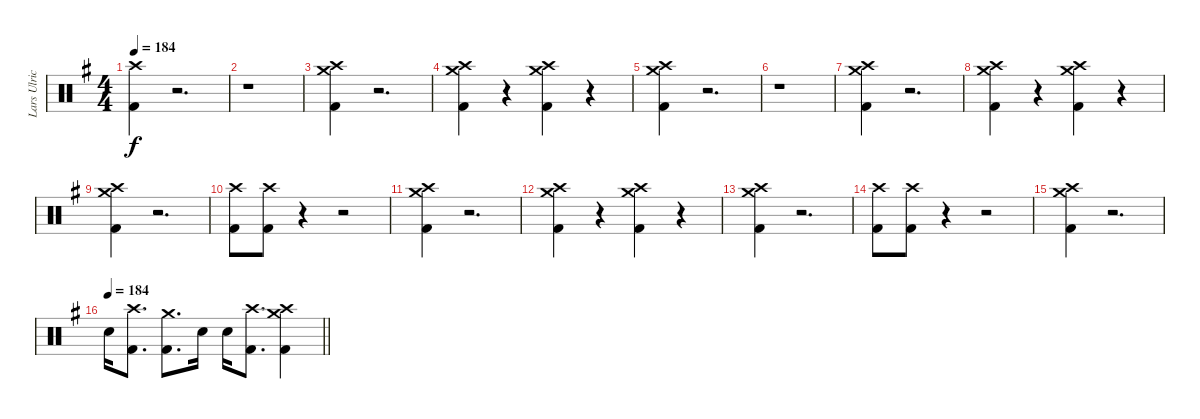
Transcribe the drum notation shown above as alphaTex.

\track ("Lars Ulrich" "Lars Ulric") {instrument percussion}
\staff {score}
\articulation defaults
\ts (4 4)
\tempo 184
\clef neutral
\ks eminor
("Crash high (hit)" "Kick (hit) 2").4{dy f} r.2{d} |
r.1 |
("Crash high (hit)" "Crash medium (hit)" "Kick (hit) 2").4 r.2{d} |
("Crash high (hit)" "Crash medium (hit)" "Kick (hit) 2").4 r.4 ("Crash high (hit)" "Crash medium (hit)" "Kick (hit) 2").4 r.4 |
("Crash high (hit)" "Crash medium (hit)" "Kick (hit) 2").4 r.2{d} |
r.1 |
("Crash high (hit)" "Crash medium (hit)" "Kick (hit) 2").4 r.2{d} |
("Crash high (hit)" "Crash medium (hit)" "Kick (hit) 2").4 r.4 ("Crash high (hit)" "Crash medium (hit)" "Kick (hit) 2").4 r.4 |
("Crash high (hit)" "Crash medium (hit)" "Kick (hit) 2").4 r.2{d} |
("Crash high (hit)" "Kick (hit) 2").8 ("Crash high (hit)" "Kick (hit) 2").8 r.4{volume 0} r.2 |
("Crash high (hit)" "Crash medium (hit)" "Kick (hit) 2").4{volume 16} r.2{d} |
("Crash high (hit)" "Crash medium (hit)" "Kick (hit) 2").4 r.4 ("Crash high (hit)" "Crash medium (hit)" "Kick (hit) 2").4 r.4 |
("Crash high (hit)" "Crash medium (hit)" "Kick (hit) 2").4 r.2{d} |
("Crash high (hit)" "Kick (hit) 2").8 ("Crash high (hit)" "Kick (hit) 2").8 r.4{volume 0} r.2 |
("Crash high (hit)" "Crash medium (hit)" "Kick (hit) 2").4{volume 16} r.2{d} |
\tempo 184
\barLineRight lightlight "Snare (hit) 2".16
("Crash high (hit)" "Kick (hit) 2").8{d} ("Crash medium (hit)" "Kick (hit) 2").8{d} "Snare (hit) 2".16 "Snare (hit) 2".16 ("Crash high (hit)" "Kick (hit) 2").8{d} ("Crash high (hit)" "Crash medium (hit)" "Kick (hit) 2").4
